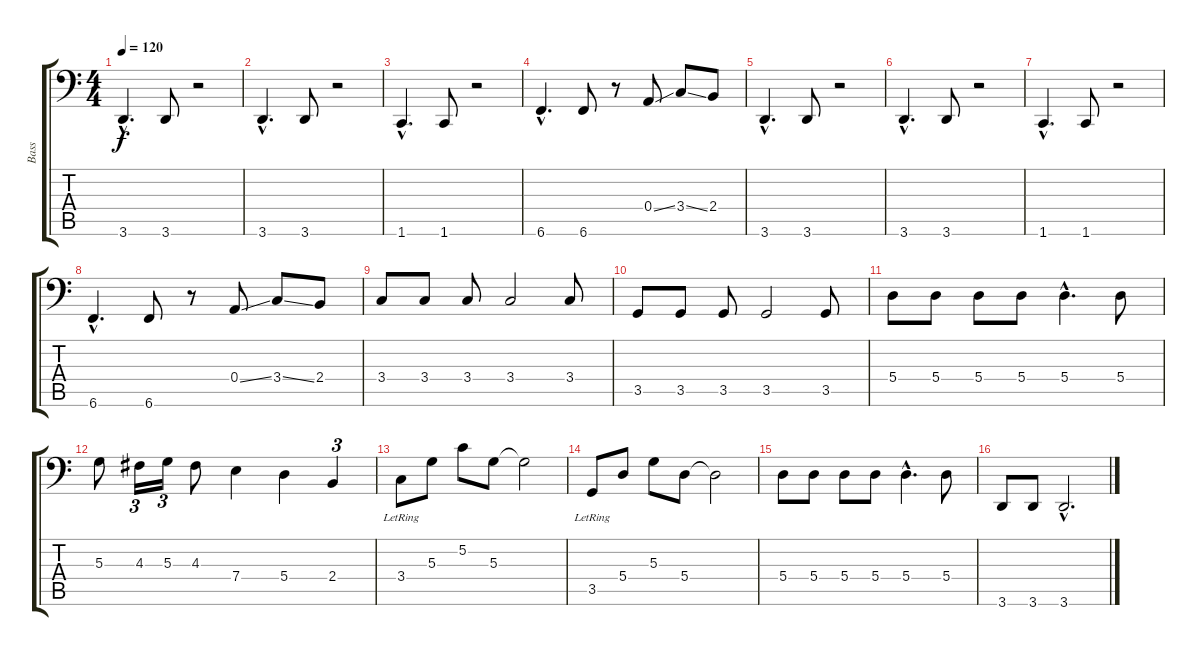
\track ("Bass" "Bass") {instrument electricbassfinger}
\staff {score tabs}
\tuning (C3 G2 D2 A1 E1 B0) {hide}
\ts (4 4)
\tempo 120
\clef f4
\ks c
3.6{hac}.4{d dy f} 3.6.8 r.2 |
3.6{hac}.4{d} 3.6.8 r.2 |
1.6{hac}.4{d} 1.6.8 r.2 |
6.6{hac}.4{d} 6.6.8 r.8 0.4{ss}.8 3.4{ss}.8 2.4.8 |
3.6{hac}.4{d instrument electricbassfinger} 3.6.8 r.2 |
3.6{hac}.4{d} 3.6.8 r.2 |
1.6{hac}.4{d} 1.6.8 r.2 |
6.6{hac}.4{d} 6.6.8 r.8 0.4{ss}.8 3.4{ss}.8 2.4.8 |
3.4.8 3.4.8 3.4.8 3.4.2 3.4.8 |
3.5.8 3.5.8 3.5.8 3.5.2 3.5.8 |
5.4.8 5.4.8 5.4.8 5.4.8 5.4{hac}.4{d} 5.4.8 |
5.3.8 4.3.16{tu (3 2)} 5.3.16{tu (3 2)} 4.3.8 7.4.4 5.4.4 2.4.4{tu (3 2)} |
3.4{lr}.8 5.3.8 5.2.8 5.3.8 5.3{t}.2 |
3.5{lr}.8 5.4.8 5.3.8 5.4.8 5.4{t}.2 |
5.4.8 5.4.8 5.4.8 5.4.8 5.4{hac}.4{d} 5.4.8 |
3.6.8 3.6.8 3.6{hac}.2{d}
